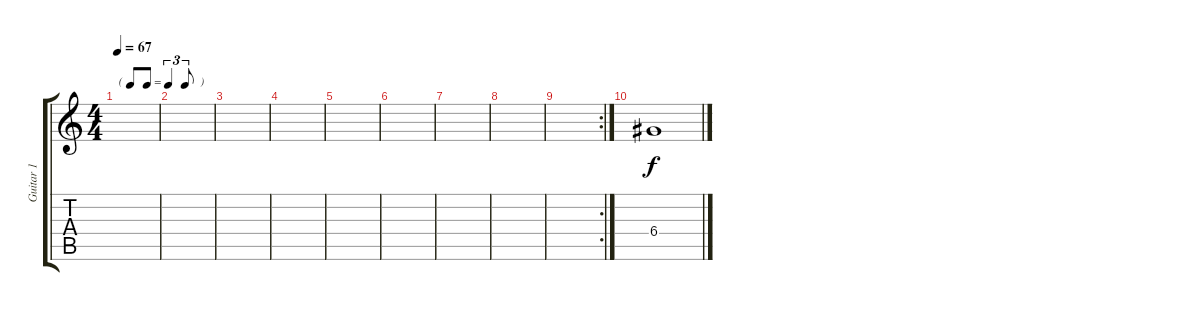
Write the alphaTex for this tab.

\track ("Guitar 1" "Guitar 1") {instrument electricguitarclean}
\staff {score tabs}
\tuning (E4 B3 G3 D3 A2 E2) {hide}
\ts (4 4)
\tf triplet8th
\tempo 67
\clef g2
\ks c
|
|
|
|
|
|
|
|
\rc 2
|
6.4.1
